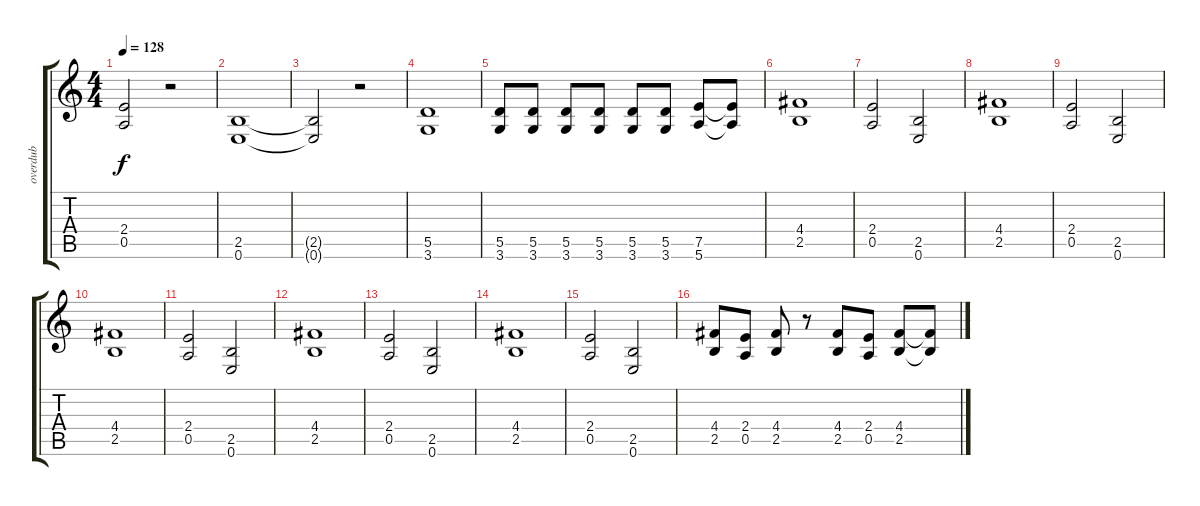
\track ("overdub" "overdub") {instrument overdrivenguitar}
\staff {score tabs}
\tuning (E4 B3 G3 D3 A2 E2) {hide}
\ts (4 4)
\tempo 128
\clef g2
\ks c
(2.4{t} 0.5{t}).2{dy f} r.2 |
(2.5 0.6).1 |
(2.5{t} 0.6{t}).2 r.2 |
(5.5 3.6).1 |
(5.5 3.6).8 (5.5 3.6).8 (5.5 3.6).8 (5.5 3.6).8 (5.5 3.6).8 (5.5 3.6).8 (7.5 5.6).8 (7.5{t} 5.6{t}).8 |
(4.4 2.5).1 |
(2.4 0.5).2 (2.5 0.6).2 |
(4.4 2.5).1 |
(2.4 0.5).2 (2.5 0.6).2 |
(4.4 2.5).1 |
(2.4 0.5).2 (2.5 0.6).2 |
(4.4 2.5).1 |
(2.4 0.5).2 (2.5 0.6).2 |
(4.4 2.5).1 |
(2.4 0.5).2 (2.5 0.6).2 |
(4.4 2.5).8 (2.4 0.5).8 (4.4 2.5).8 r.8 (4.4 2.5).8 (2.4 0.5).8 (4.4 2.5).8 (4.4{t} 2.5{t}).8
